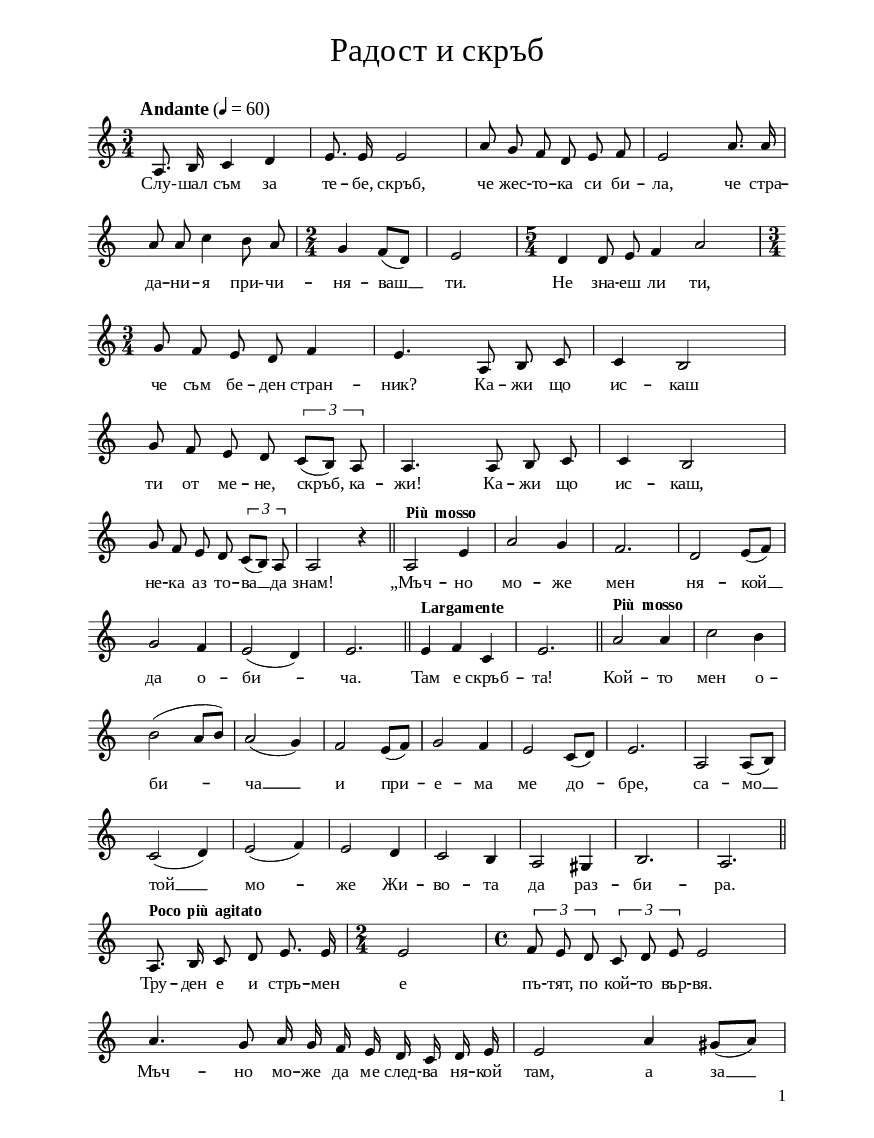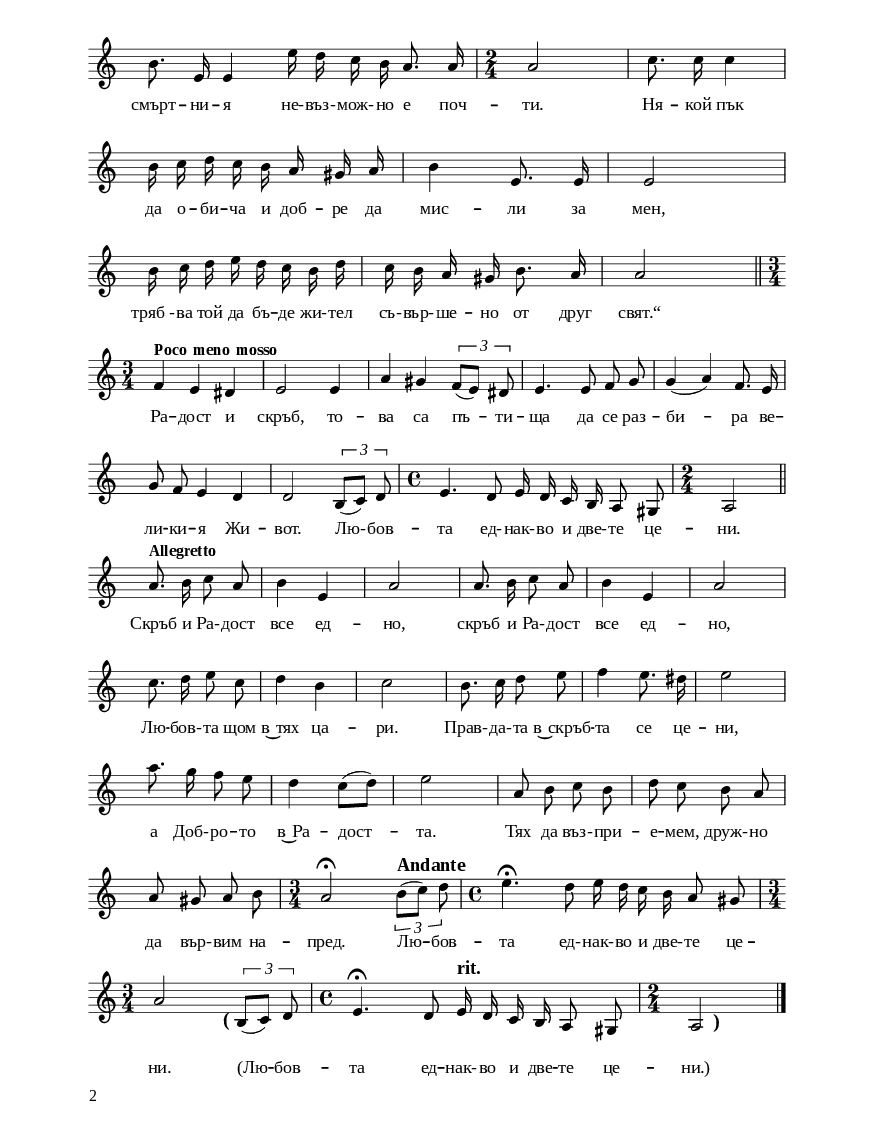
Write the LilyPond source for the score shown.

\version "2.24.2"

\include "include/globals.ily"

\bookpart {
  \label #'ref122
  \tocItem \markup "Радост и скръб"
  \paper {
    print-all-headers = ##t
    print-page-number = ##t
    print-first-page-number = ##t

    % put page numbers on the bottom
    oddHeaderMarkup = \markup ""
    evenHeaderMarkup = \markup ""
    oddFooterMarkup = \markup
    \fill-line {
      ""
      \if \should-print-page-number \fromproperty #'page:page-number-string
    }
    evenFooterMarkup = \markup
    \fill-line {
      \if \should-print-page-number \fromproperty #'page:page-number-string
      ""
    }

    left-margin = 1.5\cm
    right-margin = 1.5\cm
    top-margin = 1.6\cm
    bottom-margin = 1.2\cm
    ragged-bottom = ##t % do not spread the staves to fill the whole vertical space

    % change distance between staves
    system-system-spacing =
    #'((basic-distance . 10)
       (minimum-distance . 6)
       (padding . 1)
       (stretchability . 12))
  }
  \score {
    \include "include/score-layout.ily"

    \new Voice \relative c' {
      \clef treble
      \key a \minor
      \time 3/4
      \tempoFunc "Andante" 4 "60"
      \autoBeamOff
      a8.  b16  c4  d4 | % 2
      e8.  e16  e2 | % 3
      a8  g8  f8  d8  e8
      f8 |  % 4
      e2  a8.  a16  | \break % 5
      a8  a8  c4  b8  a8 | % 6
      \time 2/4  | % 6
      g4  f8 [(  d8 )] | % 7
      e2 | % 8
      \time 5/4  | % 8
      d4  d8  e8  f4  a2 | \break % 9
      \time 3/4  | % 9
      g8  f8  e8  d8  f4  |
      e4.  a,8  b8  c8 | % 11
      c4  b2  | \break % 12
      g'8  f8  e8  d8
      \tuplet 3/2 { c8 ( [  b8 )]  a8  }
      |  % 13
      a4.  a8  b8  c8 | % 14
      c4  b2  \break | % 15
      g'8  f8  e8  d8
      \tuplet 3/2 { c8 ( [  b8] ) a8 }
      | % 16
      a2 r4  \bar "||" % 17
      a2 ^\markup{ \bold {Più mosso} }  e'4 | % 18
      a2  g4 | % 19
      f2. |
      d2  e8 ( [  f8 ) ] | \break % 21
      g2  f4 |  % 22
      e2 (  d4 ) | % 23
      e2. \bar "||" |
      e4 ^\markup{ \bold {Largamente} }  f4  c4  | % 25
      e2. \bar "||"
      a2 ^\markup{ \bold {Più mosso} }  a4 | % 27
      c2  b4  | \break % 28
      b2 (  a8 [  b8 ) ] | % 29
      a2 (  g4 ) |
      f2  e8 ( [  f8 ) ] | % 31
      g2  f4 | % 32
      e2  c8 ( [  d8 ) ] | % 33
      e2. | % 34
      a,2  a8 ( [  b8 ) ] \break | % 35
      c2 (  d4 ) | % 36
      e2 (  f4 ) | % 37
      e2  d4 | % 38
      c2  b4 | % 39
      a2  gis4 |
      b2. | % 41
      a2. \bar "||"
      \break  | % 42
      a8. ^\markup{ \bold {Poco più agitato} }  b16
      c8  d8  e8.  e16 | % 43
      \time 2/4  | % 43
      e2 | % 44
      \time 4/4  | % 44
      \tuplet 3/2 {f8   e8  d8 }
      \tuplet 3/2 {c8  d8  e8 }
      e2  |
      a4.  g8  a16  g16  f16
      e16  d16  c16  d16  e16 | % 46
      e2  a4  gis8 ( [  a8 ) ] \break | % 47
      b8.  e,16  e4  e'16
      d16  c16  b16  a8.  a16 |  % 48
      \time 2/4  | % 48
      a2 |   % 49
      c8.  c16  c4  \break |
      b16  c16  d16  c16
      b16  a16  gis16  a16 | % 51
      b4  e,8.  e16 | % 52
      e2  | \break % 53
      b'16  c16  d16  e16
      d16  c16  b16  d16 |  % 54
      c16  b16  a16  gis16
      b8.  a16 | % 55
      a2 \break \bar "||" | % 56
      \time 3/4  | % 56
      f4 ^\markup{ \bold {Poco meno mosso} }  e4
      dis4 | % 57
      e2  e4 | % 58
      a4  gis4
      \tuplet 3/2 { f8 ( [  e8 ] )  dis8  }
      | % 59
      e4.  e8  f8  g8 |
      g4 (  a4 )  f8.  e16  | \break % 61
      g8  f8  e4  d4 | % 62
      d2
      \tuplet 3/2 { b8 ( [  c8 ) ]  d8  }
      | % 63
      \time 4/4 e4.  d8  e16  d16  c16
      b16  a8  gis8 | % 64
      \time 2/4 a2 \bar "||"  \break | % 65
      a'8. ^\markup{ \bold {Allegretto} }  b16
      c8  a8  | % 66
      b4  e,4  | % 67
      a2  | % 68
      a8.  b16  c8  a8  | % 69
      b4  e,4  |
      a2  \break  | % 71
      c8.  d16  e8  c8  | % 72
      d4  b4  | % 73
      c2  | % 74
      b8.  c16  d8  e8  | % 75
      f4  e8.  dis16  | % 76
      e2  \break  | % 77
      a8. g16 f8 e8  | % 78
      d4 c8 ( [ d8 ) ] | % 79
      e2 |
      a,8 b8 c8 b8  | % 81
      d8 c8 b8  a8  \break | % 82
      a8  gis8  a8 b8 | % 83
      \time 3/4  | % 83
      a2 ^\fermata
      \tuplet 3/2 { \tempo "Andante" b8 ( [ c8 ) ] d8  }
      \time 4/4  | % 84
      e4. \fermata
      d8 e16  d16 c16  b16
      a8 gis8 | \break % 85

      \time 3/4 a2

      \tuplet 3/2 {
        \once \override TextScript.extra-offset = #'(-1.8 . 3.5)
        b,8-\markup \bold \fontsize #+2 {"("}
        ( [ c8 ) ] d8
      } |
      \time 4/4   % 84
      e4. \fermata
      d8 \tempo "rit." e16  d16 c16  b16
      a8 gis8 |
      \time 2/4
      \override TextScript.extra-offset = #'(3 . 3.0)
      a2-\markup \bold \fontsize #+2 {")"}
      \bar "|."
    }

    \addlyrics {
      "Слу-" -- шал съм за те -- бе, скръб,
      че жес -- то -- ка си би -- ла, че
      стра -- да -- ни -- я "при-" -- чи -- ня
      -- ваш __  ти. Не зна -- еш ли ти,
      че съм бе -- ден стран -- ник? Ка
      -- жи що ис -- каш ти от ме -- не,
      скръб, ка -- жи! Ка -- жи що
      ис -- каш, не -- ка аз то -- ва __
      да знам! "„Мъч" -- но мо -- же
      мен ня -- кой __  да о -- би
      -- ча. Там е скръб -- та! Кой --
      то мен о -- би  --  ча __
      и при  -- е -- ма ме до  --
      бре, са -- мо __ той __ мо
      -- же Жи -- во -- та да раз -- би
      -- ра. Тру -- ден е и стръ -- мен
      е пъ -- тят, по кой -- то вър --
      вя. Мъч -- но мо -- же да ме след
      -- ва ня -- кой там, а за __
      смърт -- ни -- я "не-" -- "въз-" -- "мож-" --
      но е поч -- ти. Ня -- кой пък да
      о -- би -- ча и доб -- ре да мис --
      ли за мен, "тряб -" -- ва той да бъ
      -- де "жи-" -- тел "съ-" -- "вър-" -- ше -- но
      от друг "свят.“" Ра -- дост и
      скръб, то -- ва са пъ  -- ти --
      ща да се раз -- би -- ра ве --
      ли -- ки -- я Жи -- вот. "Лю-"  --
      бов -- та "ед-" -- "нак-" -- во и "две-" --
      те це -- ни. Скръб и "Ра-" -- дост
      все ед -- но, скръб и "Ра-" -- дост
      все ед -- но, Лю -- "бов-" -- та щом
      в~тях ца -- ри. "Прав-" -- "да-" -- та
      в~скръб -- та се це -- ни, а "Доб-"
      -- ро -- то в~Ра -- дост  -- та.
      Тях да "въз-" -- при -- е -- мем, "друж-"
      -- но да "вър-" -- вим на -- пред. Лю
      -- бов -- та "ед-" -- "нак-" -- во и
      "две-" -- те це -- ни. (Лю
      -- бов -- та ед -- "нак-" -- во и
      две -- те це -- ни.)
    }

    \header {
      title = \titleFunc "Радост и скръб" "Radost i skrăb"
    }

    \midi{}

  } % score


} % bookpart
